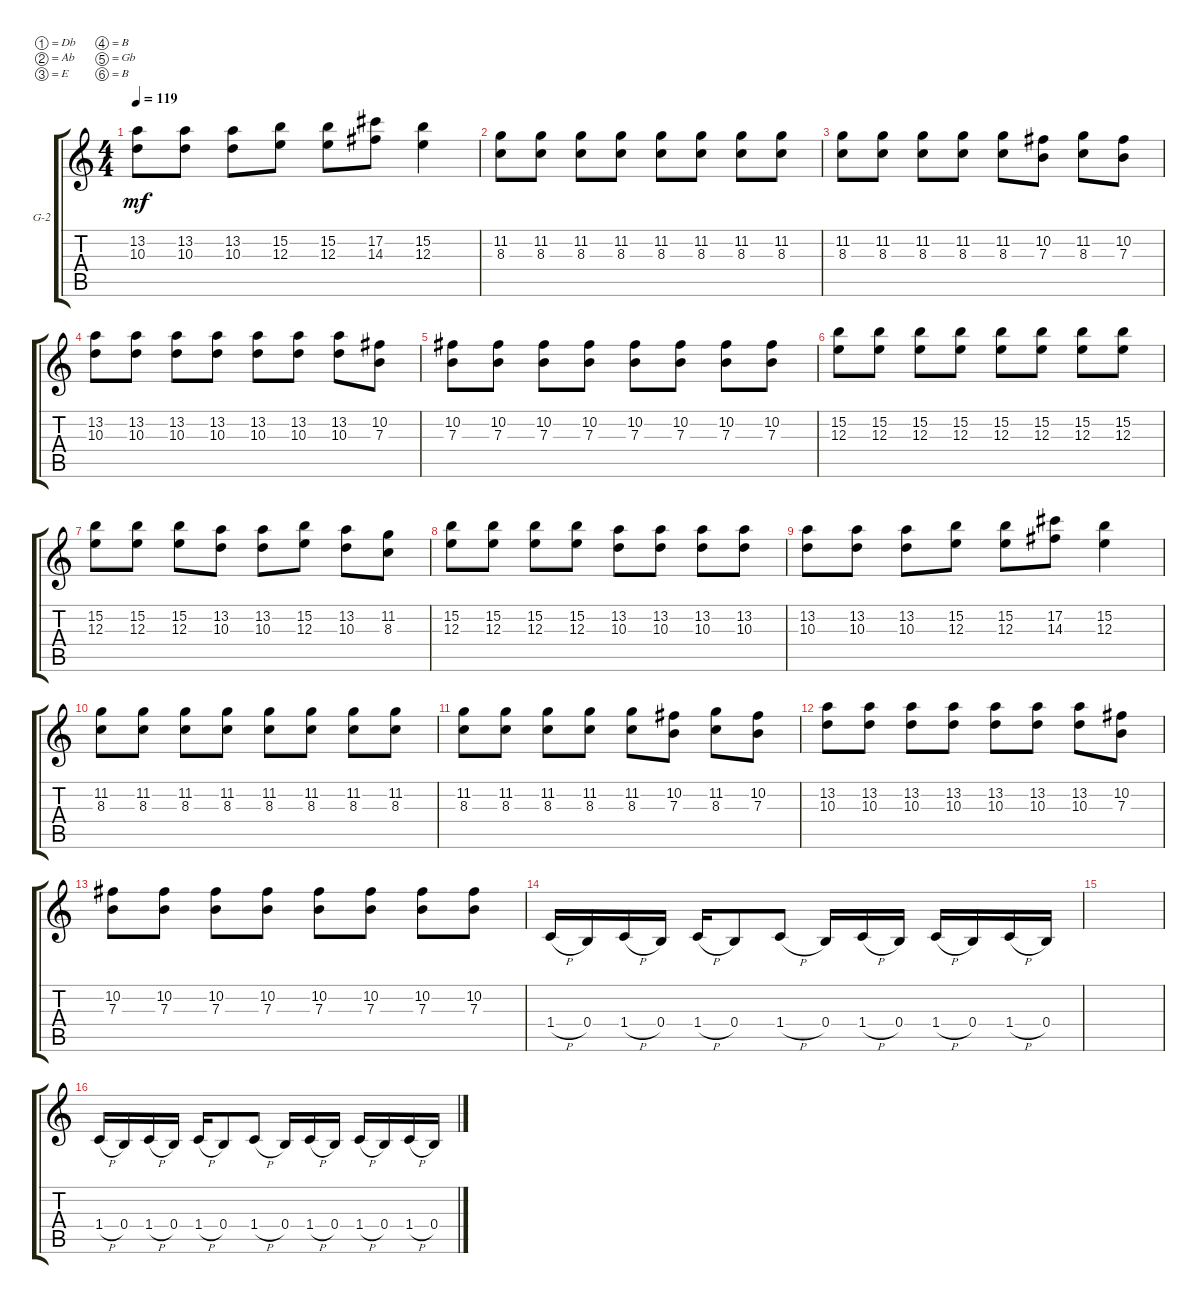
\defaultSystemsLayout 4
\bracketExtendMode groupsimilarinstruments
\firstSystemTrackNameOrientation horizontal
\otherSystemsTrackNameOrientation horizontal
\track ("Guitar 2" "G-2") {instrument distortionguitar}
\staff {score tabs}
\tuning (Db4 Ab3 E3 B2 Gb2 B1)
\ts (4 4)
\tempo 119
\clef g2
\ks c
(10.3 13.2).8{dy mf} (10.3 13.2).8 (10.3 13.2).8 (12.3 15.2).8 (12.3 15.2).8 (14.3 17.2).8 (12.3 15.2).4 |
(8.3 11.2).8 (8.3 11.2).8 (8.3 11.2).8 (8.3 11.2).8 (8.3 11.2).8 (8.3 11.2).8 (8.3 11.2).8 (8.3 11.2).8 |
(8.3 11.2).8 (8.3 11.2).8 (8.3 11.2).8 (8.3 11.2).8 (8.3 11.2).8 (7.3 10.2).8 (8.3 11.2).8 (7.3 10.2).8 |
(10.3 13.2).8 (10.3 13.2).8 (10.3 13.2).8 (10.3 13.2).8 (10.3 13.2).8 (10.3 13.2).8 (10.3 13.2).8 (7.3 10.2).8 |
(7.3 10.2).8 (7.3 10.2).8 (7.3 10.2).8 (7.3 10.2).8 (7.3 10.2).8 (7.3 10.2).8 (7.3 10.2).8 (7.3 10.2).8 |
(12.3 15.2).8 (12.3 15.2).8 (12.3 15.2).8 (12.3 15.2).8 (12.3 15.2).8 (12.3 15.2).8 (12.3 15.2).8 (12.3 15.2).8 |
(12.3 15.2).8 (12.3 15.2).8 (12.3 15.2).8 (10.3 13.2).8 (10.3 13.2).8 (12.3 15.2).8 (10.3 13.2).8 (8.3 11.2).8 |
(12.3 15.2).8 (12.3 15.2).8 (12.3 15.2).8 (12.3 15.2).8 (10.3 13.2).8 (10.3 13.2).8 (10.3 13.2).8 (10.3 13.2).8 |
(10.3 13.2).8 (10.3 13.2).8 (10.3 13.2).8 (12.3 15.2).8 (12.3 15.2).8 (14.3 17.2).8 (12.3 15.2).4 |
(8.3 11.2).8 (8.3 11.2).8 (8.3 11.2).8 (8.3 11.2).8 (8.3 11.2).8 (8.3 11.2).8 (8.3 11.2).8 (8.3 11.2).8 |
(8.3 11.2).8 (8.3 11.2).8 (8.3 11.2).8 (8.3 11.2).8 (8.3 11.2).8 (7.3 10.2).8 (8.3 11.2).8 (7.3 10.2).8 |
(10.3 13.2).8 (10.3 13.2).8 (10.3 13.2).8 (10.3 13.2).8 (10.3 13.2).8 (10.3 13.2).8 (10.3 13.2).8 (7.3 10.2).8 |
(7.3 10.2).8 (7.3 10.2).8 (7.3 10.2).8 (7.3 10.2).8 (7.3 10.2).8 (7.3 10.2).8 (7.3 10.2).8 (7.3 10.2).8 |
1.4{h}.16 0.4.16 1.4{h}.16 0.4.16 1.4{h}.16 0.4.8 1.4{h}.8 0.4.16 1.4{h}.16 0.4.16 1.4{h}.16 0.4.16 1.4{h}.16 0.4.16 |
|
1.4{h}.16 0.4.16 1.4{h}.16 0.4.16 1.4{h}.16 0.4.8 1.4{h}.8 0.4.16 1.4{h}.16 0.4.16 1.4{h}.16 0.4.16 1.4{h}.16 0.4.16
